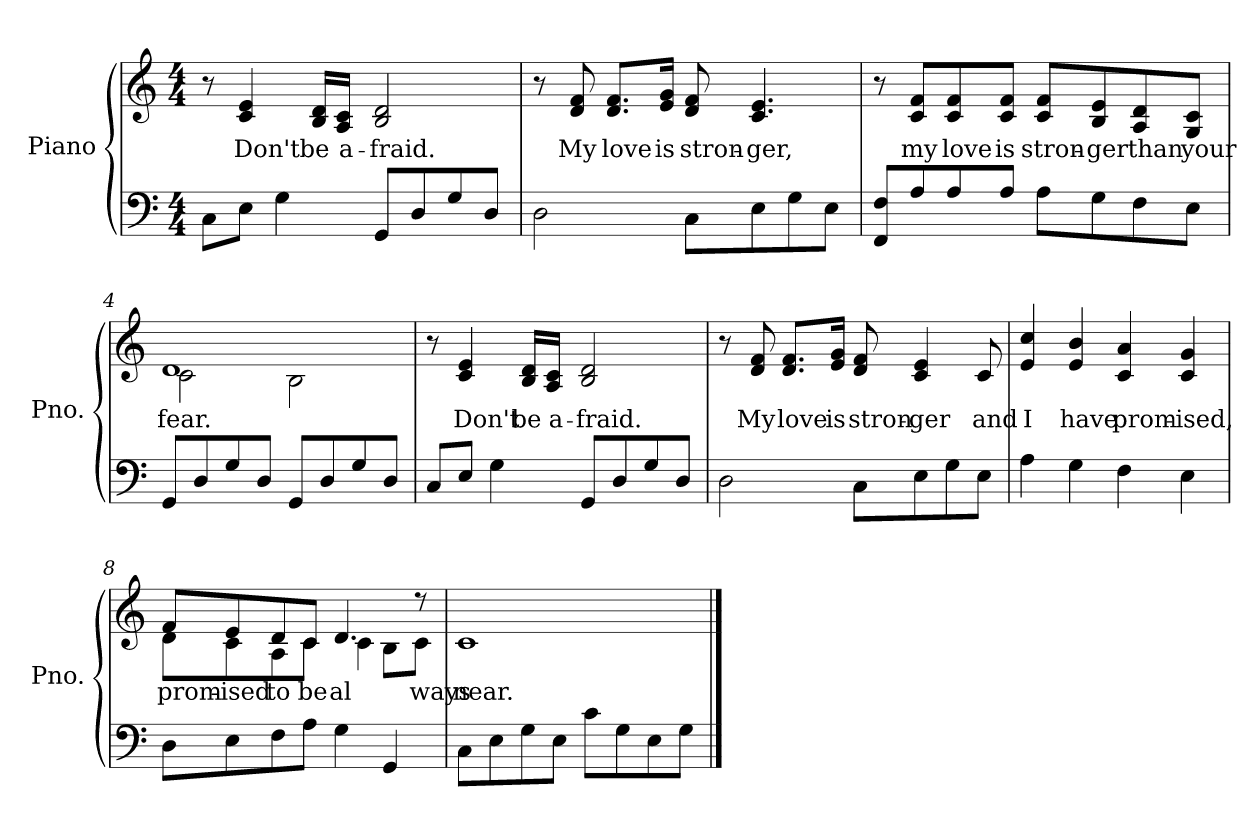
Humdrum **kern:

**kern	**kern	**text
*part1	*part1	*part1
*staff2	*staff1	*staff1
*I"Piano	*	*
*I'Pno.	*	*
*clefF4	*clefG2	*
*k[]	*k[]	*
*M4/4	*M4/4	*
=1	=1	=1
8C\L	8r	.
!	!	!LO:LY:b
8E\J	4c/ 4e/	Don't
4G\	.	.
!	!	!LO:LY:b
.	16B/ 16d/LL	be
!	!	!LO:LY:b
.	16A/ 16c/JJ	a-
!	!	!LO:LY:b
8GG/L	2B/ 2d/	-fraid.
8D/	.	.
8G/	.	.
8D/J	.	.
=2	=2	=2
2D\	8r	.
!	!	!LO:LY:b
.	8d/ 8f/	My
!	!	!LO:LY:b
.	8.d/ 8.f/L	love
!	!	!LO:LY:b
.	16e/ 16g/Jk	is
!	!	!LO:LY:b
8C\L	8d/ 8f/	stron-
!	!	!LO:LY:b
8E\	4.c/ 4.e/	-ger,
8G\	.	.
8E\J	.	.
=3	=3	=3
8FF/ 8F/L	8r	.
!	!	!LO:LY:b
8A/	8c/ 8f/L	my
!	!	!LO:LY:b
8A/	8c/ 8f/	love
!	!	!LO:LY:b
8A/J	8c/ 8f/J	is
!	!	!LO:LY:b
8A\L	8c/ 8f/L	stron-
!	!	!LO:LY:b
8G\	8B/ 8e/	-ger
!	!	!LO:LY:b
8F\	8A/ 8d/	than
!	!	!LO:LY:b
8E\J	8G/ 8c/J	your
!!LO:LB:g=z
=4	=4	=4
!	!	!LO:LY:b
*	*^	*
8GG/L	1d	2c\	fear.
8D/	.	.	.
8G/	.	.	.
8D/J	.	.	.
8GG/L	.	2B\	.
8D/	.	.	.
8G/	.	.	.
8D/J	.	.	.
*	*v	*v	*
=5	=5	=5
8C/L	8r	.
!	!	!LO:LY:b
8E/J	4c/ 4e/	Don't
4G\	.	.
!	!	!LO:LY:b
.	16B/ 16d/LL	be
!	!	!LO:LY:b
.	16A/ 16c/JJ	a-
!	!	!LO:LY:b
8GG/L	2B/ 2d/	-fraid.
8D/	.	.
8G/	.	.
8D/J	.	.
=6	=6	=6
2D\	8r	.
!	!	!LO:LY:b
.	8d/ 8f/	My
!	!	!LO:LY:b
.	8.d/ 8.f/L	love
!	!	!LO:LY:b
.	16e/ 16g/Jk	is
!	!	!LO:LY:b
8C\L	8d/ 8f/	stron-
!	!	!LO:LY:b
8E\	4c/ 4e/	-ger
8G\	.	.
!	!	!LO:LY:b
8E\J	8c/	and
=7	=7	=7
!	!	!LO:LY:b
4A\	4e/ 4cc/	I
!	!	!LO:LY:b
4G\	4e/ 4b/	have
!	!	!LO:LY:b
4F\	4c/ 4a/	prom-
!	!	!LO:LY:b
4E\	4c/ 4g/	-ised,
!!LO:LB:g=z
=8	=8	=8
!	!	!LO:LY:b
*	*^	*
8D\L	8f/L	8d\L	prom-
!	!	!	!LO:LY:b
8E\	8e/	8c\	-ised
!	!	!	!LO:LY:b
8F\	8d/	8A\	to
!	!	!	!LO:LY:b
8A\J	8c/J	8c\J	be
!	!	!	!LO:LY:b
4G\	4.d/	4c\	al
4GG/	.	8B\L	.
!	!	!	!LO:LY:b
.	8r	8c\J	-ways
=9	=9	=9	=9
!	!	!	!LO:LY:b
*	*v	*v	*
8C\L	1c	near.
8E\	.	.
8G\	.	.
8E\J	.	.
8c\L	.	.
8G\	.	.
8E\	.	.
8G\J	.	.
==	==	==
*-	*-	*-
